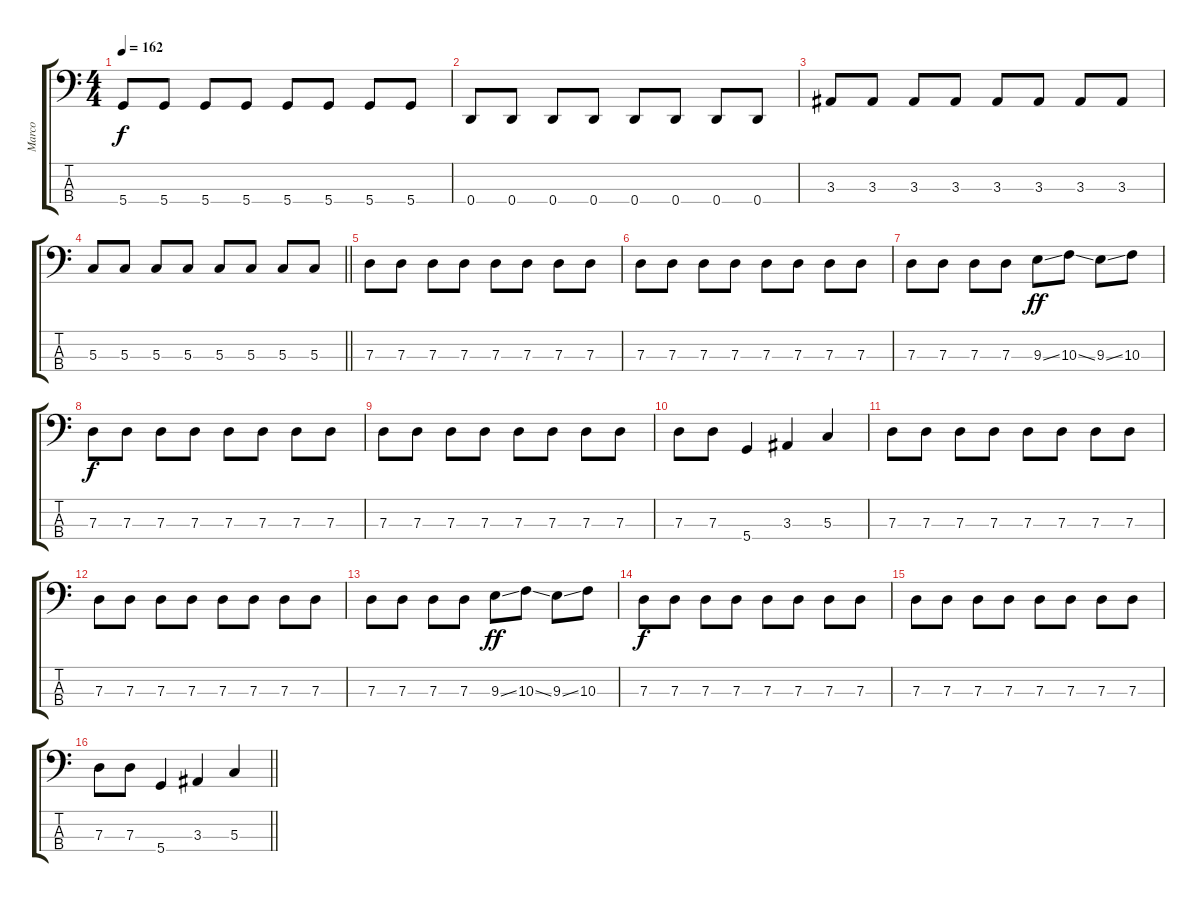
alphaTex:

\track ("Marco" "Marco") {instrument electricbasspick}
\staff {score tabs}
\tuning (F2 C2 G1 D1) {hide}
\ts (4 4)
\tempo 162
\clef f4
\ks c
5.4.8{dy f} 5.4.8 5.4.8 5.4.8 5.4.8 5.4.8 5.4.8 5.4.8 |
0.4.8 0.4.8 0.4.8 0.4.8 0.4.8 0.4.8 0.4.8 0.4.8 |
3.3.8 3.3.8 3.3.8 3.3.8 3.3.8 3.3.8 3.3.8 3.3.8 |
\barLineRight lightlight
5.3.8 5.3.8 5.3.8 5.3.8 5.3.8 5.3.8 5.3.8 5.3.8 |
7.3.8 7.3.8 7.3.8 7.3.8 7.3.8 7.3.8 7.3.8 7.3.8 |
7.3.8 7.3.8 7.3.8 7.3.8 7.3.8 7.3.8 7.3.8 7.3.8 |
7.3.8 7.3.8 7.3.8 7.3.8 9.3{ss}.8{dy ff} 10.3{ss}.8 9.3{ss}.8 10.3.8 |
7.3.8{dy f} 7.3.8 7.3.8 7.3.8 7.3.8 7.3.8 7.3.8 7.3.8 |
7.3.8 7.3.8 7.3.8 7.3.8 7.3.8 7.3.8 7.3.8 7.3.8 |
7.3.8 7.3.8 5.4.4 3.3.4 5.3.4 |
7.3.8 7.3.8 7.3.8 7.3.8 7.3.8 7.3.8 7.3.8 7.3.8 |
7.3.8 7.3.8 7.3.8 7.3.8 7.3.8 7.3.8 7.3.8 7.3.8 |
7.3.8 7.3.8 7.3.8 7.3.8 9.3{ss}.8{dy ff} 10.3{ss}.8 9.3{ss}.8 10.3.8 |
7.3.8{dy f} 7.3.8 7.3.8 7.3.8 7.3.8 7.3.8 7.3.8 7.3.8 |
7.3.8 7.3.8 7.3.8 7.3.8 7.3.8 7.3.8 7.3.8 7.3.8 |
\barLineRight lightlight
7.3.8 7.3.8 5.4.4 3.3.4 5.3.4
